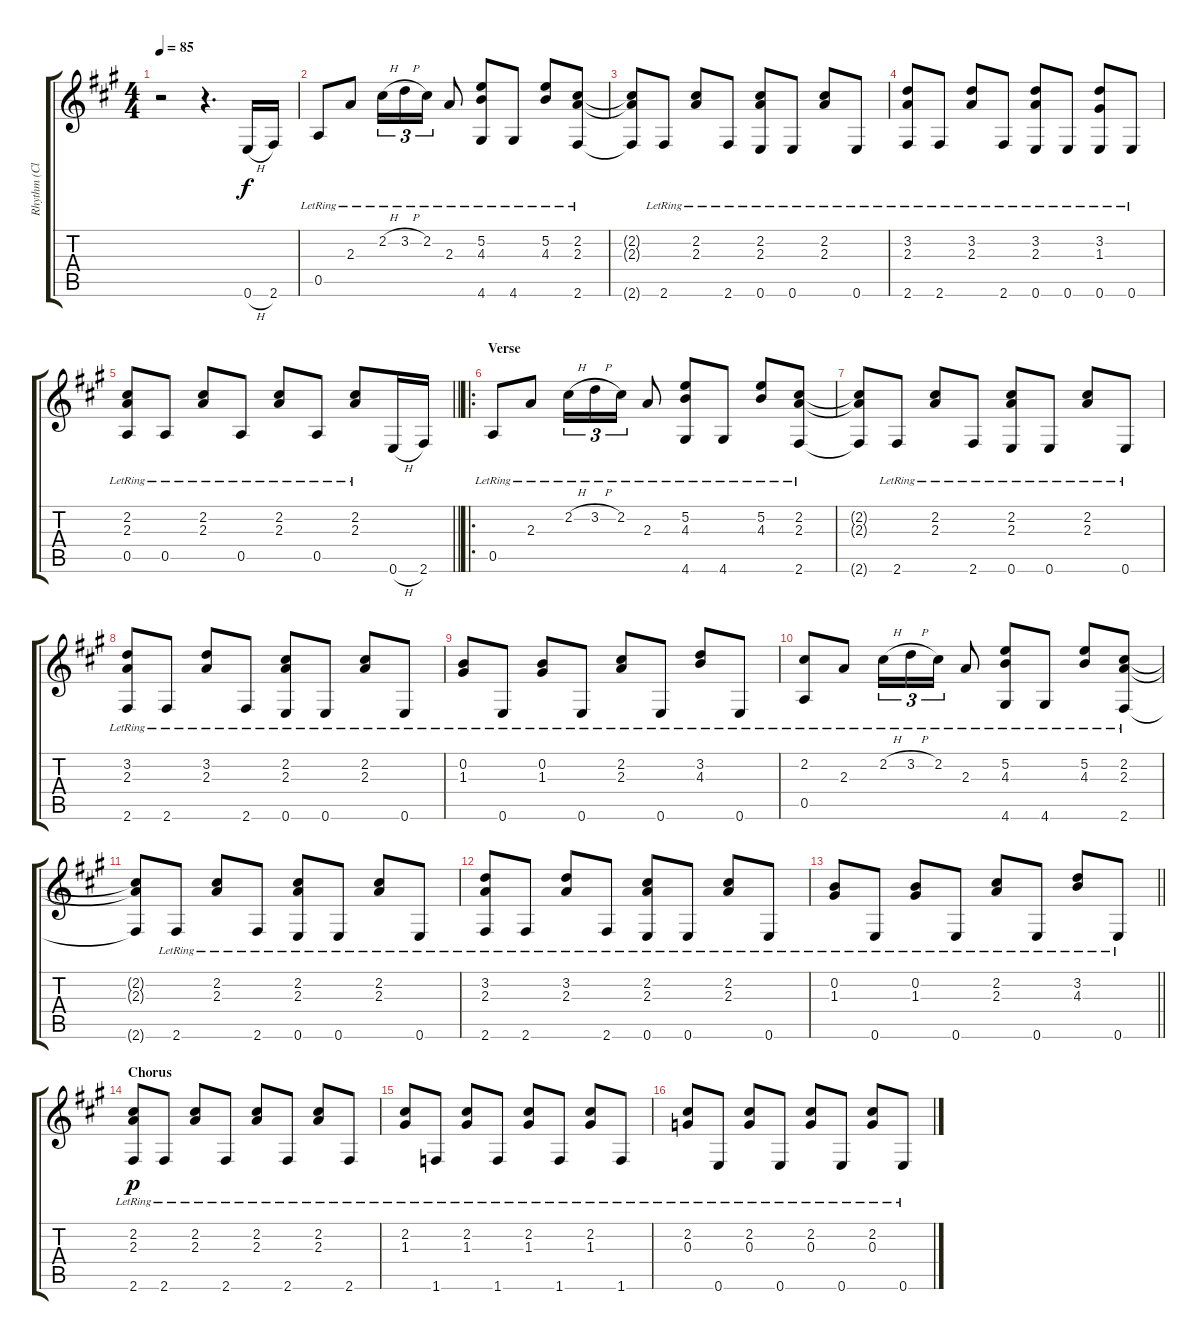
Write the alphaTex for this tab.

\track ("Rhythm (Clapton)" "Rhythm (Cl") {instrument acousticguitarsteel}
\staff {score tabs}
\tuning (E4 B3 G3 D3 A2 E2) {hide}
\ts (4 4)
\tempo 85
\clef g2
\ks a
r.2{dy f instrument acousticguitarsteel} r.4{d} 0.6{h}.16 2.6.16 |
0.5{lr}.8 2.3{lr}.8 2.2{h lr}.16{tu (3 2)} 3.2{h lr}.16{tu (3 2)} 2.2{lr}.16{tu (3 2)} 2.3{lr}.8 (5.2{lr} 4.3{lr} 4.6{lr}).8 4.6{lr}.8 (5.2{lr} 4.3{lr}).8 (2.2{lr} 2.3{lr} 2.6{lr}).8 |
(2.2{t} 2.3{t} 2.6{t}).8 2.6{lr}.8 (2.2{lr} 2.3{lr}).8 2.6{lr}.8 (2.2{lr} 2.3{lr} 0.6{lr}).8 0.6{lr}.8 (2.2{lr} 2.3{lr}).8 0.6{lr}.8 |
(3.2{lr} 2.3{lr} 2.6{lr}).8 2.6{lr}.8 (3.2{lr} 2.3{lr}).8 2.6{lr}.8 (3.2{lr} 2.3{lr} 0.6{lr}).8 0.6{lr}.8 (3.2{lr} 1.3{lr} 0.6{lr}).8 0.6{lr}.8 |
\barLineRight lightlight
(2.2{lr} 2.3{lr} 0.5{lr}).8 0.5{lr}.8 (2.2{lr} 2.3{lr}).8 0.5{lr}.8 (2.2{lr} 2.3{lr}).8 0.5{lr}.8 (2.2{lr} 2.3{lr}).8 0.6{h}.16 2.6.16 |
\ro
\section ("" "Verse")
0.5{lr}.8 2.3{lr}.8 2.2{h lr}.16{tu (3 2)} 3.2{h lr}.16{tu (3 2)} 2.2{lr}.16{tu (3 2)} 2.3{lr}.8 (5.2{lr} 4.3{lr} 4.6{lr}).8 4.6{lr}.8 (5.2{lr} 4.3{lr}).8 (2.2{lr} 2.3{lr} 2.6{lr}).8 |
(2.2{t} 2.3{t} 2.6{t}).8 2.6{lr}.8 (2.2{lr} 2.3{lr}).8 2.6{lr}.8 (2.2{lr} 2.3{lr} 0.6{lr}).8 0.6{lr}.8 (2.2{lr} 2.3{lr}).8 0.6{lr}.8 |
(3.2{lr} 2.3{lr} 2.6{lr}).8 2.6{lr}.8 (3.2{lr} 2.3{lr}).8 2.6{lr}.8 (2.2{lr} 2.3{lr} 0.6{lr}).8 0.6{lr}.8 (2.2{lr} 2.3{lr}).8 0.6{lr}.8 |
(0.2{lr} 1.3{lr}).8 0.6{lr}.8 (0.2{lr} 1.3{lr}).8 0.6{lr}.8 (2.2{lr} 2.3{lr}).8 0.6{lr}.8 (3.2{lr} 4.3{lr}).8 0.6{lr}.8 |
(2.2{lr} 0.5{lr}).8 2.3{lr}.8 2.2{h lr}.16{tu (3 2)} 3.2{h lr}.16{tu (3 2)} 2.2{lr}.16{tu (3 2)} 2.3{lr}.8 (5.2{lr} 4.3{lr} 4.6{lr}).8 4.6{lr}.8 (5.2{lr} 4.3{lr}).8 (2.2{lr} 2.3{lr} 2.6{lr}).8 |
(2.2{t} 2.3{t} 2.6{t}).8 2.6{lr}.8 (2.2{lr} 2.3{lr}).8 2.6{lr}.8 (2.2{lr} 2.3{lr} 0.6{lr}).8 0.6{lr}.8 (2.2{lr} 2.3{lr}).8 0.6{lr}.8 |
(3.2{lr} 2.3{lr} 2.6{lr}).8 2.6{lr}.8 (3.2{lr} 2.3{lr}).8 2.6{lr}.8 (2.2{lr} 2.3{lr} 0.6{lr}).8 0.6{lr}.8 (2.2{lr} 2.3{lr}).8 0.6{lr}.8 |
\barLineRight lightlight
(0.2{lr} 1.3{lr}).8 0.6{lr}.8 (0.2{lr} 1.3{lr}).8 0.6{lr}.8 (2.2{lr} 2.3{lr}).8 0.6{lr}.8 (3.2{lr} 4.3{lr}).8 0.6{lr}.8 |
\section ("" "Chorus")
(2.2{lr} 2.3{lr} 2.6{lr}).8{dy p} 2.6{lr}.8 (2.2{lr} 2.3{lr}).8 2.6{lr}.8 (2.2{lr} 2.3{lr}).8 2.6{lr}.8 (2.2{lr} 2.3{lr}).8 2.6{lr}.8 |
(2.2{lr} 1.3{lr}).8 1.6{lr}.8 (2.2{lr} 1.3{lr}).8 1.6{lr}.8 (2.2{lr} 1.3{lr}).8 1.6{lr}.8 (2.2{lr} 1.3{lr}).8 1.6{lr}.8 |
(2.2{lr} 0.3{lr}).8 0.6{lr}.8 (2.2{lr} 0.3{lr}).8 0.6{lr}.8 (2.2{lr} 0.3{lr}).8 0.6{lr}.8 (2.2{lr} 0.3{lr}).8 0.6{lr}.8
